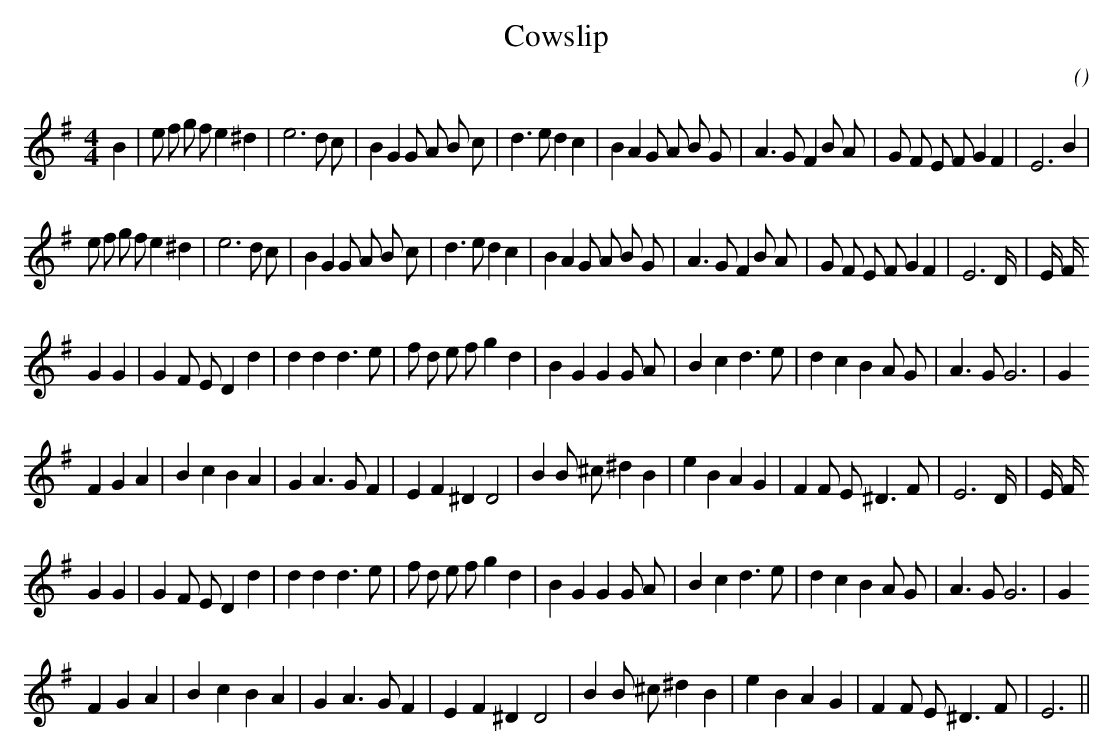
X:1
T: Cowslip
C:
O:
M:4/4
K:Em
K:Em
M:4/4
L:1/16
B4 |e2 f2 g2 f2 e4 ^d4 |e12 d2 c2 |B4 G4 G2 A2 B2 c2 |d6 e2 d4 c4 |B4 A4 G2 A2 B2 G2 |A6 G2 F4 B2 A2 |G2 F2 E2 F2 G4 F4 |E12 B4 |
e2 f2 g2 f2 e4 ^d4 |e12 d2 c2 |B4 G4 G2 A2 B2 c2 |d6 e2 d4 c4 |B4 A4 G2 A2 B2 G2 |A6 G2 F4 B2 A2 |G2 F2 E2 F2 G4 F4 |E12 D4/3 |E4/3 F4/3
G4 G4 |G4 F2 E2 D4 d4 |d4 d4 d6 e2 |f2 d2 e2 f2 g4 d4 |B4 G4 G4 G2 A2 |B4 c4 d6 e2 |d4 c4 B4 A2 G2 |A6 G2 G12 |G4
F4 G4 A4 |B4 c4 B4 A4 |G4 A6 G2 F4 |E4 F4 ^D4 D8 |B4 B2 ^c2 ^d4 B4 |e4 B4 A4 G4 |F4 F2 E2 ^D6 F2 |E12 D4/3 |E4/3 F4/3
G4 G4 |G4 F2 E2 D4 d4 |d4 d4 d6 e2 |f2 d2 e2 f2 g4 d4 |B4 G4 G4 G2 A2 |B4 c4 d6 e2 |d4 c4 B4 A2 G2 |A6 G2 G12 |G4
F4 G4 A4 |B4 c4 B4 A4 |G4 A6 G2 F4 |E4 F4 ^D4 D8 |B4 B2 ^c2 ^d4 B4 |e4 B4 A4 G4 |F4 F2 E2 ^D6 F2 |E12 ||
